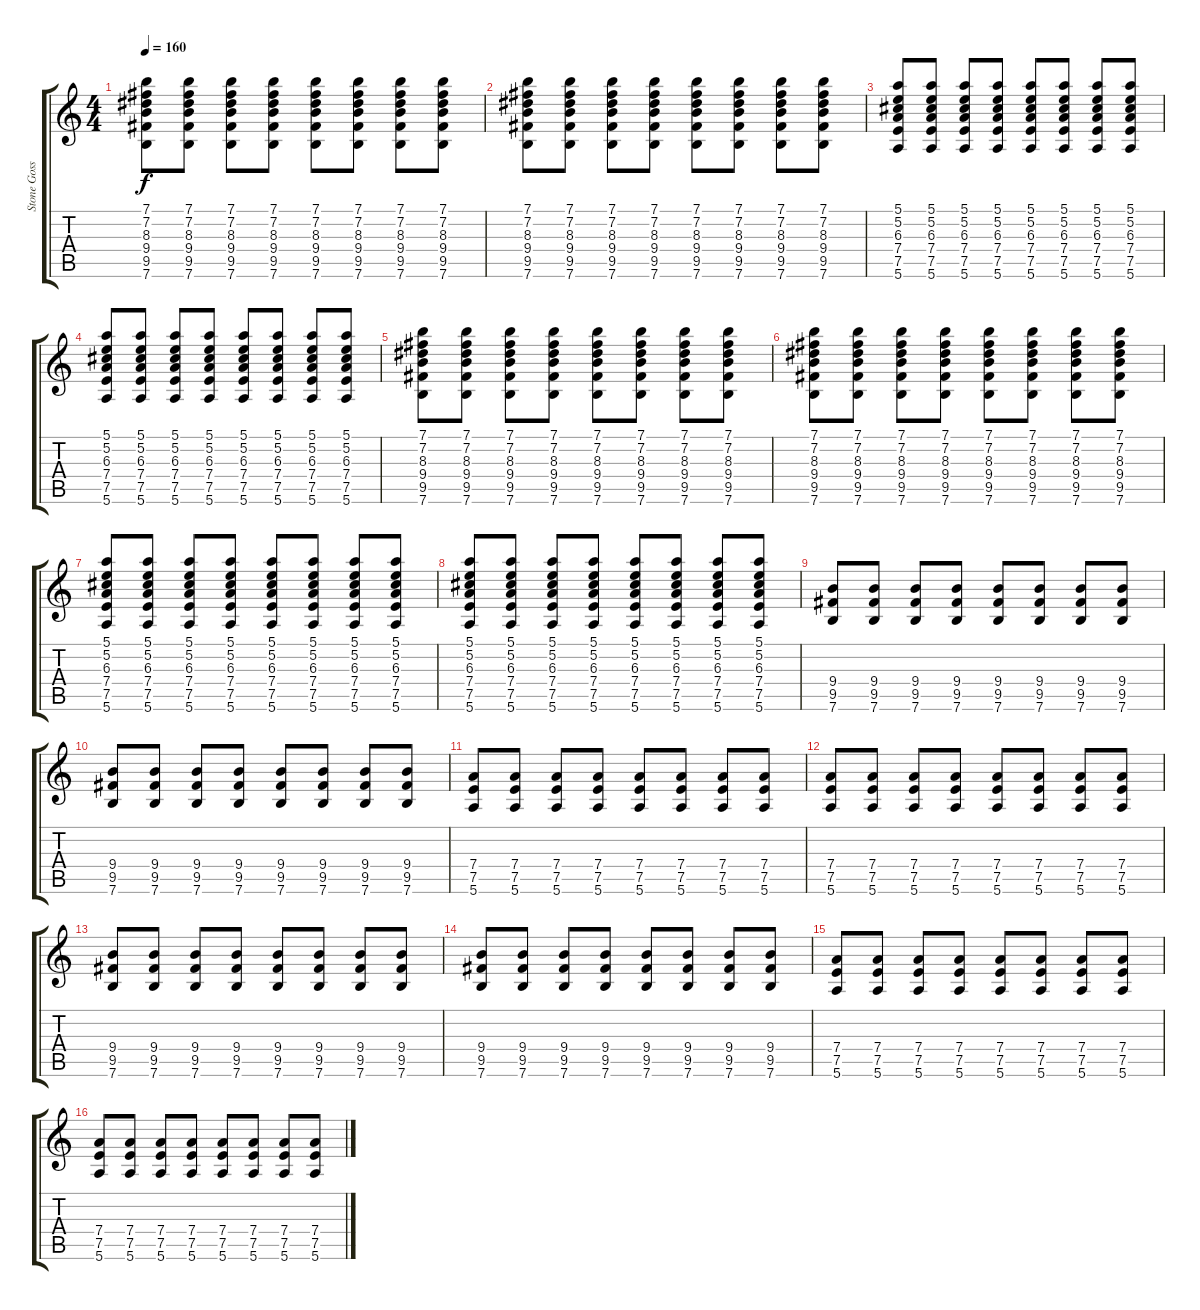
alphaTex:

\track ("Stone Gossard" "Stone Goss") {instrument distortionguitar}
\staff {score tabs}
\tuning (E4 B3 G3 D3 A2 E2) {hide}
\ts (4 4)
\tempo 160
\clef g2
\ks c
(7.1 7.2 8.3 9.4 9.5 7.6).8{dy f} (7.1 7.2 8.3 9.4 9.5 7.6).8 (7.1 7.2 8.3 9.4 9.5 7.6).8 (7.1 7.2 8.3 9.4 9.5 7.6).8 (7.1 7.2 8.3 9.4 9.5 7.6).8 (7.1 7.2 8.3 9.4 9.5 7.6).8 (7.1 7.2 8.3 9.4 9.5 7.6).8 (7.1 7.2 8.3 9.4 9.5 7.6).8 |
(7.1 7.2 8.3 9.4 9.5 7.6).8 (7.1 7.2 8.3 9.4 9.5 7.6).8 (7.1 7.2 8.3 9.4 9.5 7.6).8 (7.1 7.2 8.3 9.4 9.5 7.6).8 (7.1 7.2 8.3 9.4 9.5 7.6).8 (7.1 7.2 8.3 9.4 9.5 7.6).8 (7.1 7.2 8.3 9.4 9.5 7.6).8 (7.1 7.2 8.3 9.4 9.5 7.6).8 |
(5.1 5.2 6.3 7.4 7.5 5.6).8 (5.1 5.2 6.3 7.4 7.5 5.6).8 (5.1 5.2 6.3 7.4 7.5 5.6).8 (5.1 5.2 6.3 7.4 7.5 5.6).8 (5.1 5.2 6.3 7.4 7.5 5.6).8 (5.1 5.2 6.3 7.4 7.5 5.6).8 (5.1 5.2 6.3 7.4 7.5 5.6).8 (5.1 5.2 6.3 7.4 7.5 5.6).8 |
(5.1 5.2 6.3 7.4 7.5 5.6).8 (5.1 5.2 6.3 7.4 7.5 5.6).8 (5.1 5.2 6.3 7.4 7.5 5.6).8 (5.1 5.2 6.3 7.4 7.5 5.6).8 (5.1 5.2 6.3 7.4 7.5 5.6).8 (5.1 5.2 6.3 7.4 7.5 5.6).8 (5.1 5.2 6.3 7.4 7.5 5.6).8 (5.1 5.2 6.3 7.4 7.5 5.6).8 |
(7.1 7.2 8.3 9.4 9.5 7.6).8 (7.1 7.2 8.3 9.4 9.5 7.6).8 (7.1 7.2 8.3 9.4 9.5 7.6).8 (7.1 7.2 8.3 9.4 9.5 7.6).8 (7.1 7.2 8.3 9.4 9.5 7.6).8 (7.1 7.2 8.3 9.4 9.5 7.6).8 (7.1 7.2 8.3 9.4 9.5 7.6).8 (7.1 7.2 8.3 9.4 9.5 7.6).8 |
(7.1 7.2 8.3 9.4 9.5 7.6).8 (7.1 7.2 8.3 9.4 9.5 7.6).8 (7.1 7.2 8.3 9.4 9.5 7.6).8 (7.1 7.2 8.3 9.4 9.5 7.6).8 (7.1 7.2 8.3 9.4 9.5 7.6).8 (7.1 7.2 8.3 9.4 9.5 7.6).8 (7.1 7.2 8.3 9.4 9.5 7.6).8 (7.1 7.2 8.3 9.4 9.5 7.6).8 |
(5.1 5.2 6.3 7.4 7.5 5.6).8 (5.1 5.2 6.3 7.4 7.5 5.6).8 (5.1 5.2 6.3 7.4 7.5 5.6).8 (5.1 5.2 6.3 7.4 7.5 5.6).8 (5.1 5.2 6.3 7.4 7.5 5.6).8 (5.1 5.2 6.3 7.4 7.5 5.6).8 (5.1 5.2 6.3 7.4 7.5 5.6).8 (5.1 5.2 6.3 7.4 7.5 5.6).8 |
(5.1 5.2 6.3 7.4 7.5 5.6).8 (5.1 5.2 6.3 7.4 7.5 5.6).8 (5.1 5.2 6.3 7.4 7.5 5.6).8 (5.1 5.2 6.3 7.4 7.5 5.6).8 (5.1 5.2 6.3 7.4 7.5 5.6).8 (5.1 5.2 6.3 7.4 7.5 5.6).8 (5.1 5.2 6.3 7.4 7.5 5.6).8 (5.1 5.2 6.3 7.4 7.5 5.6).8 |
(9.4 9.5 7.6).8 (9.4 9.5 7.6).8 (9.4 9.5 7.6).8 (9.4 9.5 7.6).8 (9.4 9.5 7.6).8 (9.4 9.5 7.6).8 (9.4 9.5 7.6).8 (9.4 9.5 7.6).8 |
(9.4 9.5 7.6).8 (9.4 9.5 7.6).8 (9.4 9.5 7.6).8 (9.4 9.5 7.6).8 (9.4 9.5 7.6).8 (9.4 9.5 7.6).8 (9.4 9.5 7.6).8 (9.4 9.5 7.6).8 |
(7.4 7.5 5.6).8 (7.4 7.5 5.6).8 (7.4 7.5 5.6).8 (7.4 7.5 5.6).8 (7.4 7.5 5.6).8 (7.4 7.5 5.6).8 (7.4 7.5 5.6).8 (7.4 7.5 5.6).8 |
(7.4 7.5 5.6).8 (7.4 7.5 5.6).8 (7.4 7.5 5.6).8 (7.4 7.5 5.6).8 (7.4 7.5 5.6).8 (7.4 7.5 5.6).8 (7.4 7.5 5.6).8 (7.4 7.5 5.6).8 |
(9.4 9.5 7.6).8 (9.4 9.5 7.6).8 (9.4 9.5 7.6).8 (9.4 9.5 7.6).8 (9.4 9.5 7.6).8 (9.4 9.5 7.6).8 (9.4 9.5 7.6).8 (9.4 9.5 7.6).8 |
(9.4 9.5 7.6).8 (9.4 9.5 7.6).8 (9.4 9.5 7.6).8 (9.4 9.5 7.6).8 (9.4 9.5 7.6).8 (9.4 9.5 7.6).8 (9.4 9.5 7.6).8 (9.4 9.5 7.6).8 |
(7.4 7.5 5.6).8 (7.4 7.5 5.6).8 (7.4 7.5 5.6).8 (7.4 7.5 5.6).8 (7.4 7.5 5.6).8 (7.4 7.5 5.6).8 (7.4 7.5 5.6).8 (7.4 7.5 5.6).8 |
(7.4 7.5 5.6).8 (7.4 7.5 5.6).8 (7.4 7.5 5.6).8 (7.4 7.5 5.6).8 (7.4 7.5 5.6).8 (7.4 7.5 5.6).8 (7.4 7.5 5.6).8 (7.4 7.5 5.6).8
